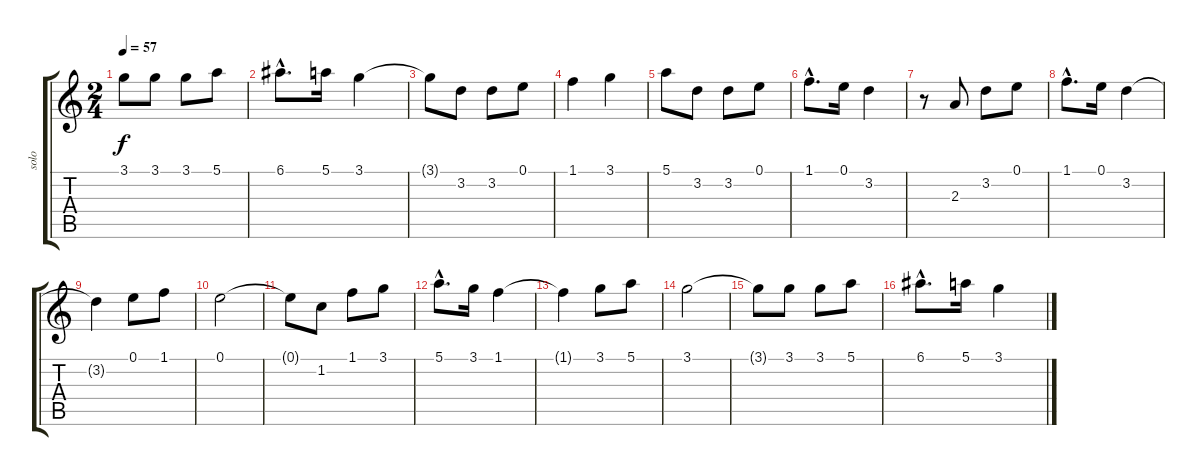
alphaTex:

\track ("solo" "solo") {instrument acousticguitarnylon}
\staff {score tabs}
\tuning (E4 B3 G3 D3 A2 E2) {hide}
\ts (2 4)
\tempo 57
\clef g2
\ks c
3.1{t}.8{dy f} 3.1.8 3.1.8 5.1.8 |
6.1{hac}.8{d} 5.1.16 3.1.4 |
3.1{t}.8 3.2.8 3.2.8 0.1.8 |
1.1.4 3.1.4 |
5.1.8 3.2.8 3.2.8 0.1.8 |
1.1{hac}.8{d} 0.1.16 3.2.4 |
r.8 2.3.8{volume 16} 3.2.8 0.1.8 |
1.1{hac}.8{d volume 15} 0.1.16 3.2.4 |
3.2{t}.4 0.1.8 1.1.8 |
0.1.2 |
0.1{t}.8 1.2.8 1.1.8 3.1.8 |
5.1{hac}.8{d} 3.1.16 1.1.4 |
1.1{t}.4 3.1.8 5.1.8 |
3.1.2 |
3.1{t}.8 3.1.8 3.1.8 5.1.8 |
6.1{hac}.8{d} 5.1.16 3.1.4
